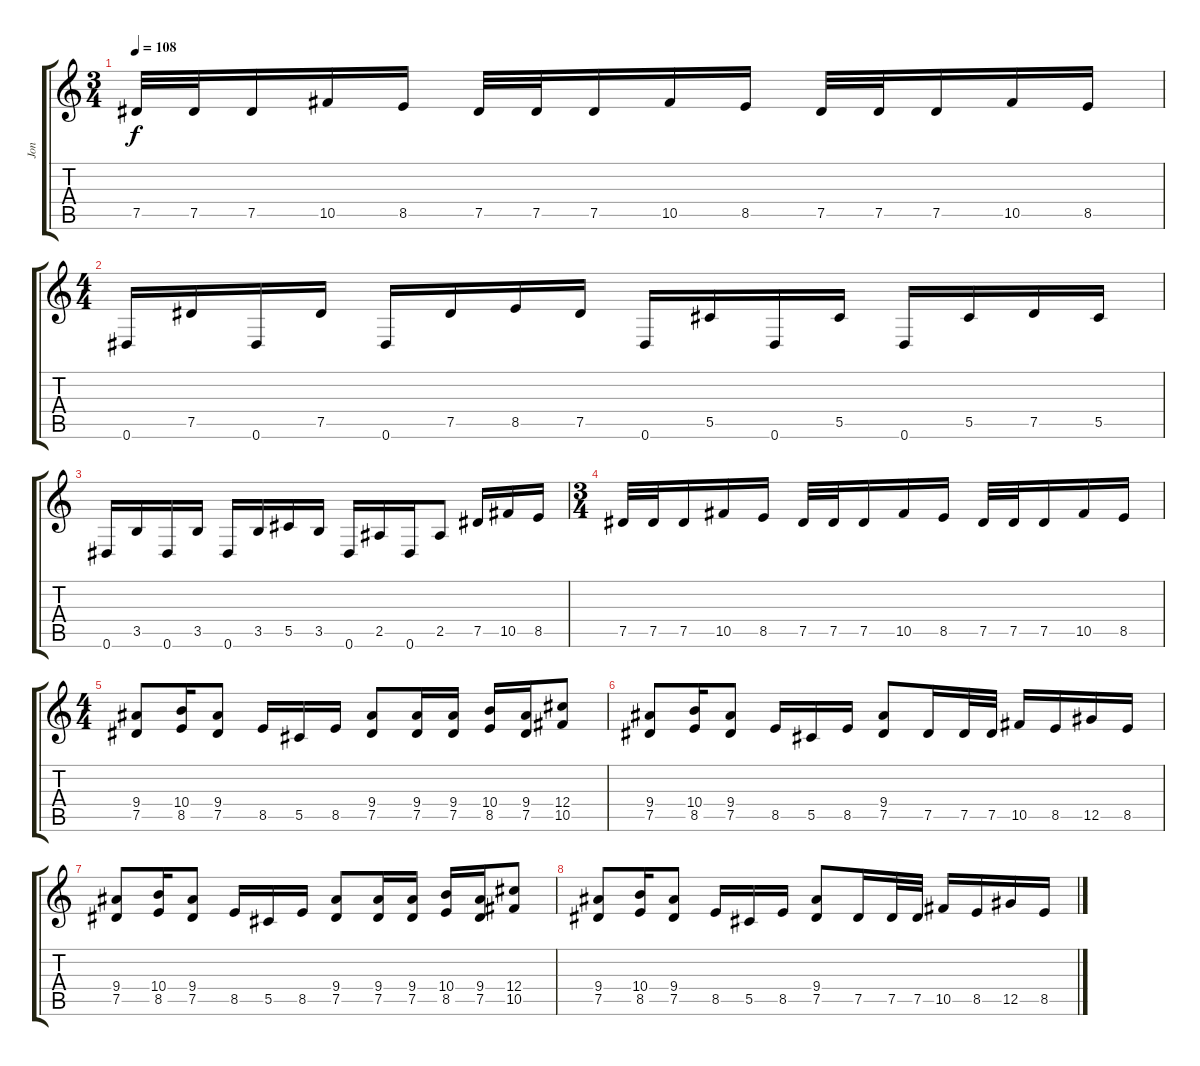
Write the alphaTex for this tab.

\track ("Jon" "Jon") {instrument distortionguitar}
\staff {score tabs}
\tuning (Eb4 Bb3 Gb3 Db3 Ab2 Eb2) {hide}
\ts (3 4)
\tempo 108
\clef g2
\ks c
7.5.32{dy f} 7.5.32 7.5.16 10.5.16 8.5.16 7.5.32 7.5.32 7.5.16 10.5.16 8.5.16 7.5.32 7.5.32 7.5.16 10.5.16 8.5.16 |
\ts (4 4)
0.6.16 7.5.16 0.6.16 7.5.16 0.6.16 7.5.16 8.5.16 7.5.16 0.6.16 5.5.16 0.6.16 5.5.16 0.6.16 5.5.16 7.5.16 5.5.16 |
0.6.16 3.5.16 0.6.16 3.5.16 0.6.16 3.5.16 5.5.16 3.5.16 0.6.16 2.5.16 0.6.16 2.5.8 7.5.16 10.5.16 8.5.16 |
\ts (3 4)
7.5.32 7.5.32 7.5.16 10.5.16 8.5.16 7.5.32 7.5.32 7.5.16 10.5.16 8.5.16 7.5.32 7.5.32 7.5.16 10.5.16 8.5.16 |
\ts (4 4)
(9.4 7.5).8 (10.4 8.5).16 (9.4 7.5).8 8.5.16 5.5.16 8.5.16 (9.4 7.5).8 (9.4 7.5).16 (9.4 7.5).16 (10.4 8.5).16 (9.4 7.5).16 (12.4 10.5).8 |
(9.4 7.5).8 (10.4 8.5).16 (9.4 7.5).8 8.5.16 5.5.16 8.5.16 (9.4 7.5).8 7.5.16 7.5.32 7.5.32 10.5.16 8.5.16 12.5.16 8.5.16 |
(9.4 7.5).8 (10.4 8.5).16 (9.4 7.5).8 8.5.16 5.5.16 8.5.16 (9.4 7.5).8 (9.4 7.5).16 (9.4 7.5).16 (10.4 8.5).16 (9.4 7.5).16 (12.4 10.5).8 |
(9.4 7.5).8 (10.4 8.5).16 (9.4 7.5).8 8.5.16 5.5.16 8.5.16 (9.4 7.5).8 7.5.16 7.5.32 7.5.32 10.5.16 8.5.16 12.5.16 8.5.16
